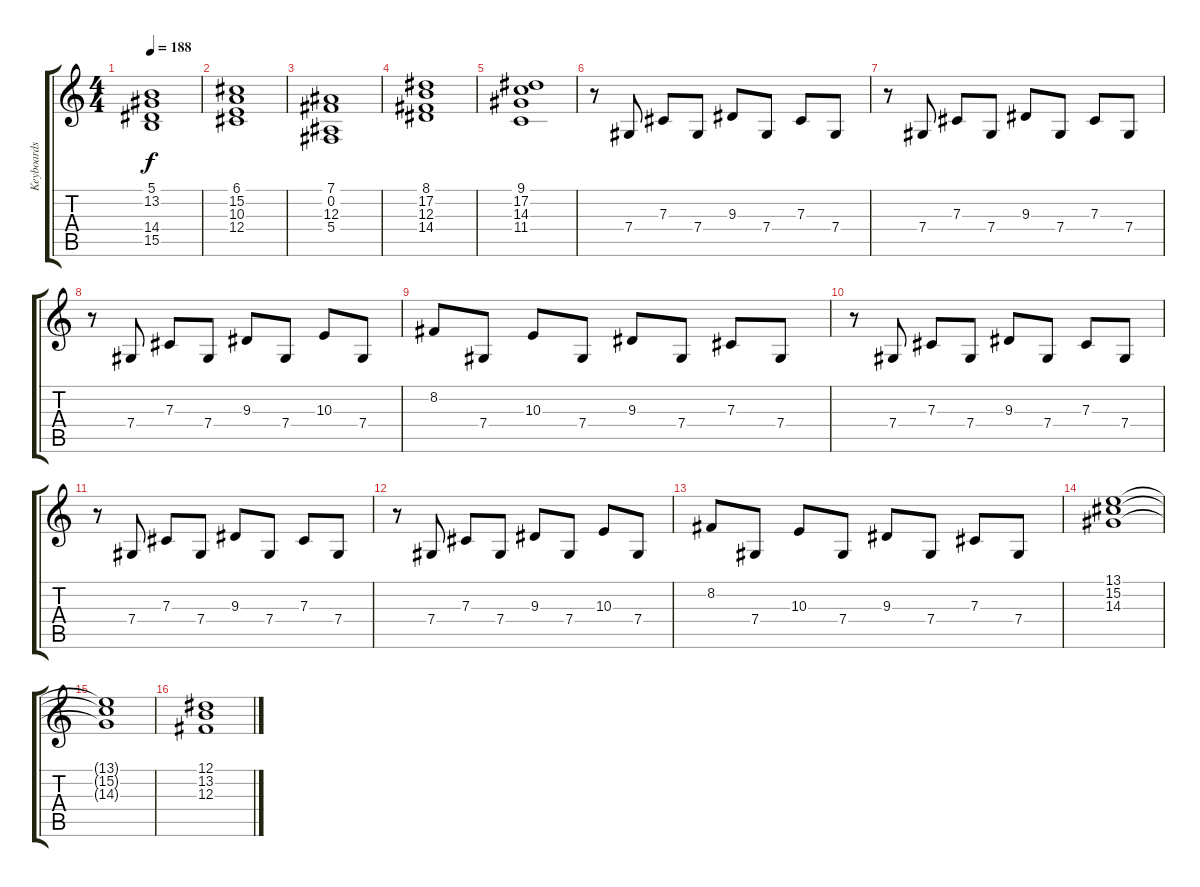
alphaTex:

\track ("Keyboards" "Keyboards") {instrument stringensemble1}
\staff {score tabs}
\tuning (Eb4 Bb3 Gb3 Db3 Ab2 Eb2) {hide}
\ts (4 4)
\tempo 188
\clef g2
\ks c
(5.1 13.2 14.4 15.5).1{dy f} |
(6.1 15.2 10.3 12.4).1 |
(7.1 0.2 12.3 5.4).1 |
(8.1 17.2 12.3 14.4).1 |
(9.1 17.2 14.3 11.4).1 |
r.8{volume 16 instrument harpsichord} 7.4.8 7.3.8 7.4.8 9.3.8 7.4.8 7.3.8 7.4.8 |
r.8 7.4.8 7.3.8 7.4.8 9.3.8 7.4.8 7.3.8 7.4.8 |
r.8 7.4.8 7.3.8 7.4.8 9.3.8 7.4.8 10.3.8 7.4.8 |
8.2.8 7.4.8 10.3.8 7.4.8 9.3.8 7.4.8 7.3.8 7.4.8 |
r.8 7.4.8 7.3.8 7.4.8 9.3.8 7.4.8 7.3.8 7.4.8 |
r.8 7.4.8 7.3.8 7.4.8 9.3.8 7.4.8 7.3.8 7.4.8 |
r.8 7.4.8 7.3.8 7.4.8 9.3.8 7.4.8 10.3.8 7.4.8 |
8.2.8 7.4.8 10.3.8 7.4.8 9.3.8 7.4.8 7.3.8 7.4.8 |
(13.1 15.2 14.3).1{volume 7 instrument synthstrings1} |
(13.1{t} 15.2{t} 14.3{t}).1 |
(12.1 13.2 12.3).1
